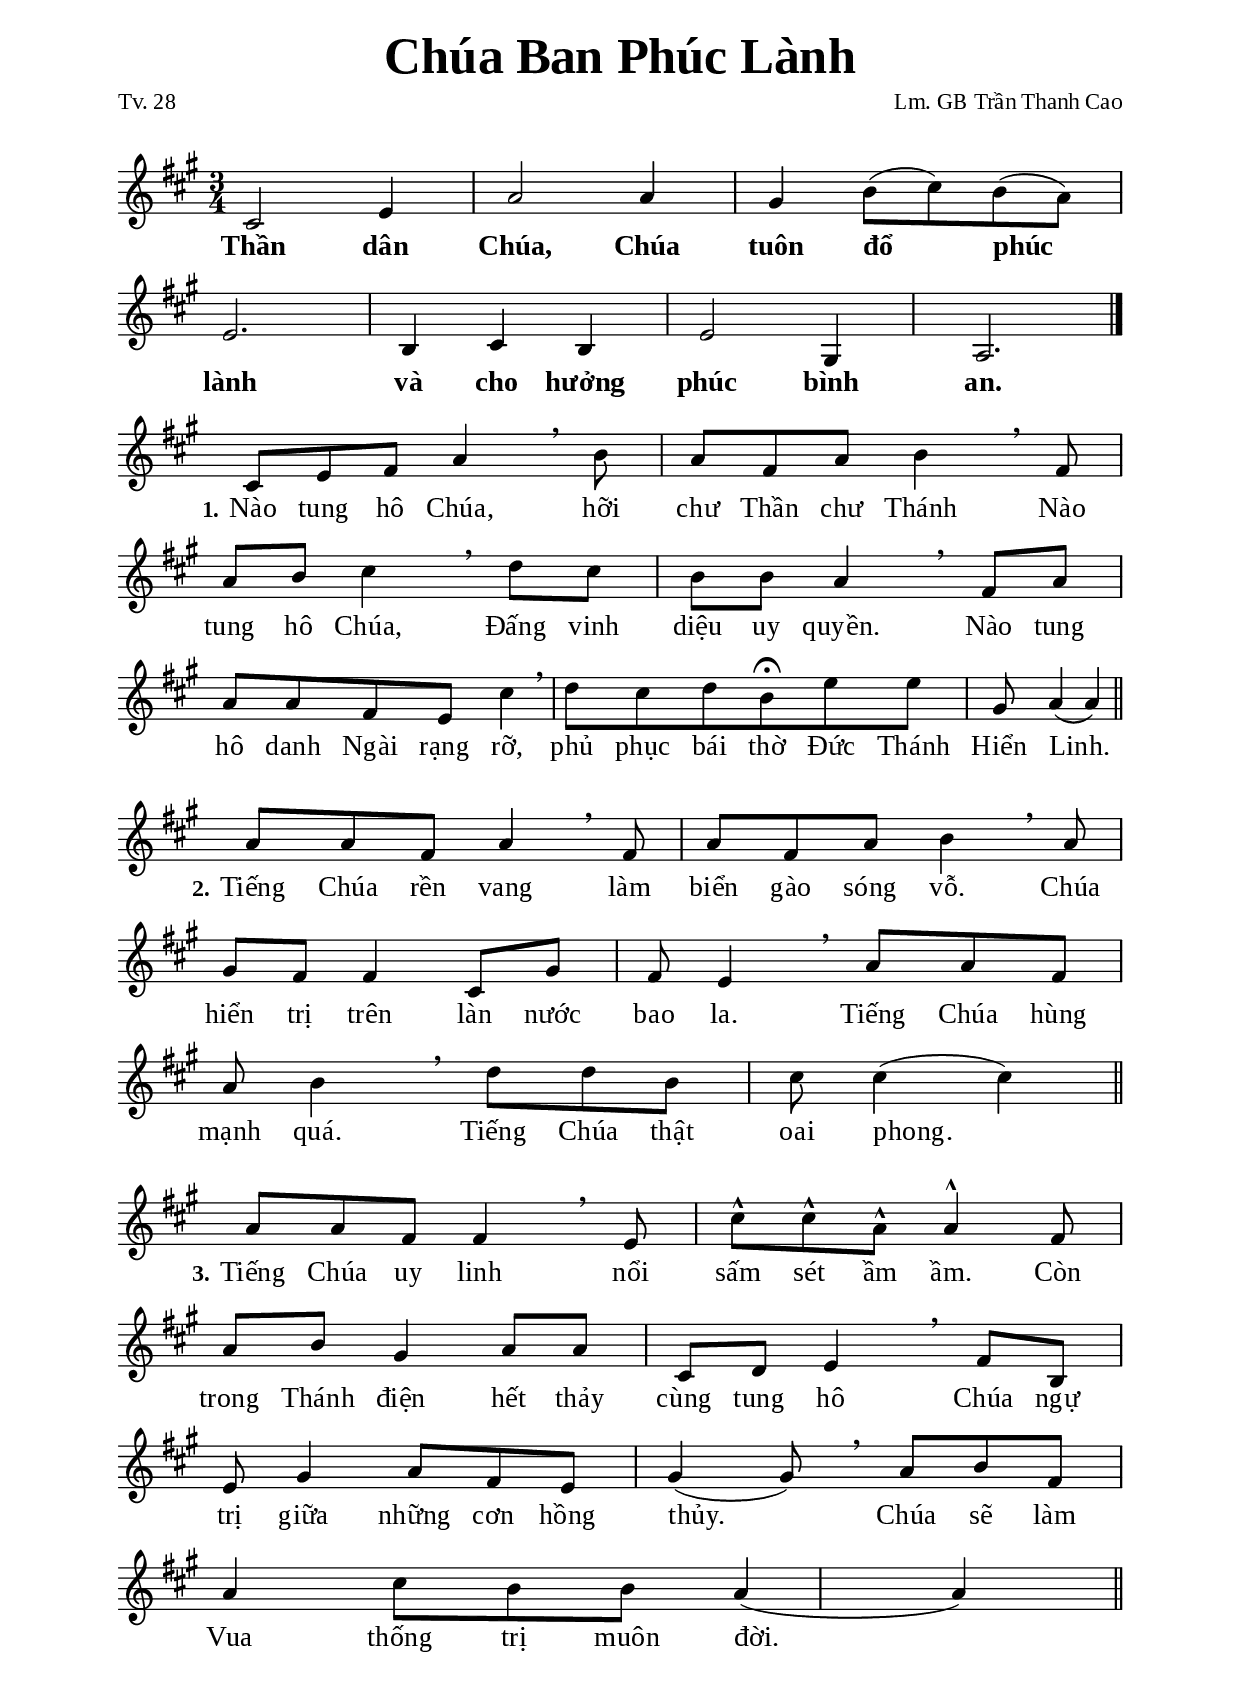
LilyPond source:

% Cài đặt chung
\version "2.22.1"
\include "english.ly"

\header {
  title = \markup { \fontsize #3 "Chúa Ban Phúc Lành" }
  poet = "Tv. 28"
  composer = "Lm. GB Trần Thanh Cao"
  arranger = " "
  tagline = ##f
}

\paper {
  #(set-paper-size "a4")
  top-margin = 10\mm
  bottom-margin = 10\mm
  left-margin = 20\mm
  right-margin = 20\mm
  indent = #0
  #(define fonts
    (make-pango-font-tree
      "Liberation Serif"
      "Liberation Serif"
      "Liberation Serif"
      (/ 20 20)))
  page-count = #1
}

% Nhạc điệp khúc
nhacDiepKhuc= \relative c' {
  cs2 e4 |
  a2 a4 |
  gs4 b8 (cs) b (a) |
  e2. |
  b4 cs b |
  e2 gs,4 |
  a2. \bar "|."
}

% Nhạc phiên khúc
nhacPhienKhucMot = \relative c' {
  cs8 e fs a4 \breathe
  b8 a fs a b4 \breathe
  fs8 a b cs4 \breathe
  d8 cs b b a4 \breathe
  fs8 a a a fs e cs'4 \breathe
  d8 cs d b \fermata
  e e gs, a4 (a) \bar "||"
}

nhacPhienKhucHai = \relative c'' {
  a8 a fs a4 \breathe
  fs8 a fs a b4 \breathe
  a8 gs fs fs4 cs8 gs' fs e4 \breathe
  a8 a fs a b4 \breathe
  d8 d b cs cs4 (cs) \bar "||"
}

nhacPhienKhucBa = \relative c'' {
  a8 a fs fs4 \breathe
  e8 cs'^^ cs^^ a^^ a4^^
  fs8 a b gs4 a8 a cs, d e4 \breathe
  fs8 b, e gs4 a8 fs e gs4 (gs8) \breathe
  a b fs a4 cs8 b b a4 (a) \bar "||"
}

% Lời điệp khúc
loiDiepKhuc = \lyricmode {
  \override Lyrics.LyricText.font-series = #'bold
  Thần dân Chúa, Chúa tuôn đổ phúc lành
  và cho hưởng phúc bình an.
}

% Lời phiên khúc
loiPhienKhucMot = \lyricmode {
  \set stanza = #"1."
  Nào tung hô Chúa, hỡi chư Thần chư Thánh
  Nào tung hô Chúa, Đấng vinh diệu uy quyền.
  Nào tung hô danh Ngài rạng rỡ,
  phủ phục bái thờ Đức Thánh Hiển Linh.
}

loiPhienKhucHai = \lyricmode {
  \set stanza = #"2."
  Tiếng Chúa rền vang làm biển gào sóng vỗ.
  Chúa hiển trị trên làn nước bao la.
  Tiếng Chúa hùng mạnh quá.
  Tiếng Chúa thật oai phong.
}

loiPhienKhucBa = \lyricmode {
  \set stanza = #"3."
  Tiếng Chúa uy linh nổi sấm sét ầm ầm.
  Còn trong Thánh điện hết thảy cùng tung hô
  Chúa ngự trị giữa những cơn hồng thủy.
  Chúa sẽ làm Vua thống trị muôn đời.
}

% Dàn trang
\score {
  \new ChoirStaff <<
    \new Staff = diepKhuc \with {
        \consists "Merge_rests_engraver"
        %\magnifyStaff #(magstep +1)
      }
      <<
      \new Voice = beSop {
        \key a \major \time 3/4 \stemNeutral \nhacDiepKhuc
      }
    >>
    \new Lyrics \lyricsto beSop \loiDiepKhuc
  >>
  \layout {
    \override Lyrics.LyricText.font-series = #'bold
    \override Lyrics.LyricText.font-size = #+2
    \override Lyrics.LyricSpace.minimum-distance = #2.0
    \override Score.BarNumber.break-visibility = ##(#f #f #f)
    \override Score.SpacingSpanner.uniform-stretching = ##t
  }
}

\score {
  \new ChoirStaff <<
    \new Staff = phienKhuc \with {
        %\magnifyStaff #(magstep +1)
      }
      <<
      \new Voice = beSop {
        \key a \major \time 3/4 \nhacPhienKhucMot
      }
    >>
    \new Lyrics \lyricsto beSop \loiPhienKhucMot
  >>
  \layout {
    \override Staff.TimeSignature.transparent = ##t
    \override Lyrics.LyricText.font-size = #+2
    \override Lyrics.LyricSpace.minimum-distance = #2.0
    \override Score.BarNumber.break-visibility = ##(#f #f #f)
    \override Score.SpacingSpanner.uniform-stretching = ##t
    \set Score.barAlways = ##t
    \set Score.defaultBarType = ""
  } 
}

\score {
  \new ChoirStaff <<
    \new Staff = phienKhuc \with {
        %\magnifyStaff #(magstep +1)
      }
      <<
      \new Voice = beSop {
        \key a \major \time 3/4 \nhacPhienKhucHai
      }
    >>
    \new Lyrics \lyricsto beSop \loiPhienKhucHai
  >>
  \layout {
    \override Staff.TimeSignature.transparent = ##t
    \override Lyrics.LyricText.font-size = #+2
    \override Lyrics.LyricSpace.minimum-distance = #3.0
    \override Score.BarNumber.break-visibility = ##(#f #f #f)
    \override Score.SpacingSpanner.uniform-stretching = ##t
    \set Score.barAlways = ##t
    \set Score.defaultBarType = ""
  } 
}

\score {
  \new ChoirStaff <<
    \new Staff = phienKhuc \with {
        %\magnifyStaff #(magstep +1)
      }
      <<
      \new Voice = beSop {
        \key a \major \time 3/4 \nhacPhienKhucBa
      }
    >>
    \new Lyrics \lyricsto beSop \loiPhienKhucBa
  >>
  \layout {
    \override Staff.TimeSignature.transparent = ##t
    \override Lyrics.LyricText.font-size = #+2
    \override Lyrics.LyricSpace.minimum-distance = #2.0
    \override Score.BarNumber.break-visibility = ##(#f #f #f)
    \override Score.SpacingSpanner.uniform-stretching = ##t
    \set Score.barAlways = ##t
    \set Score.defaultBarType = ""
  } 
}
